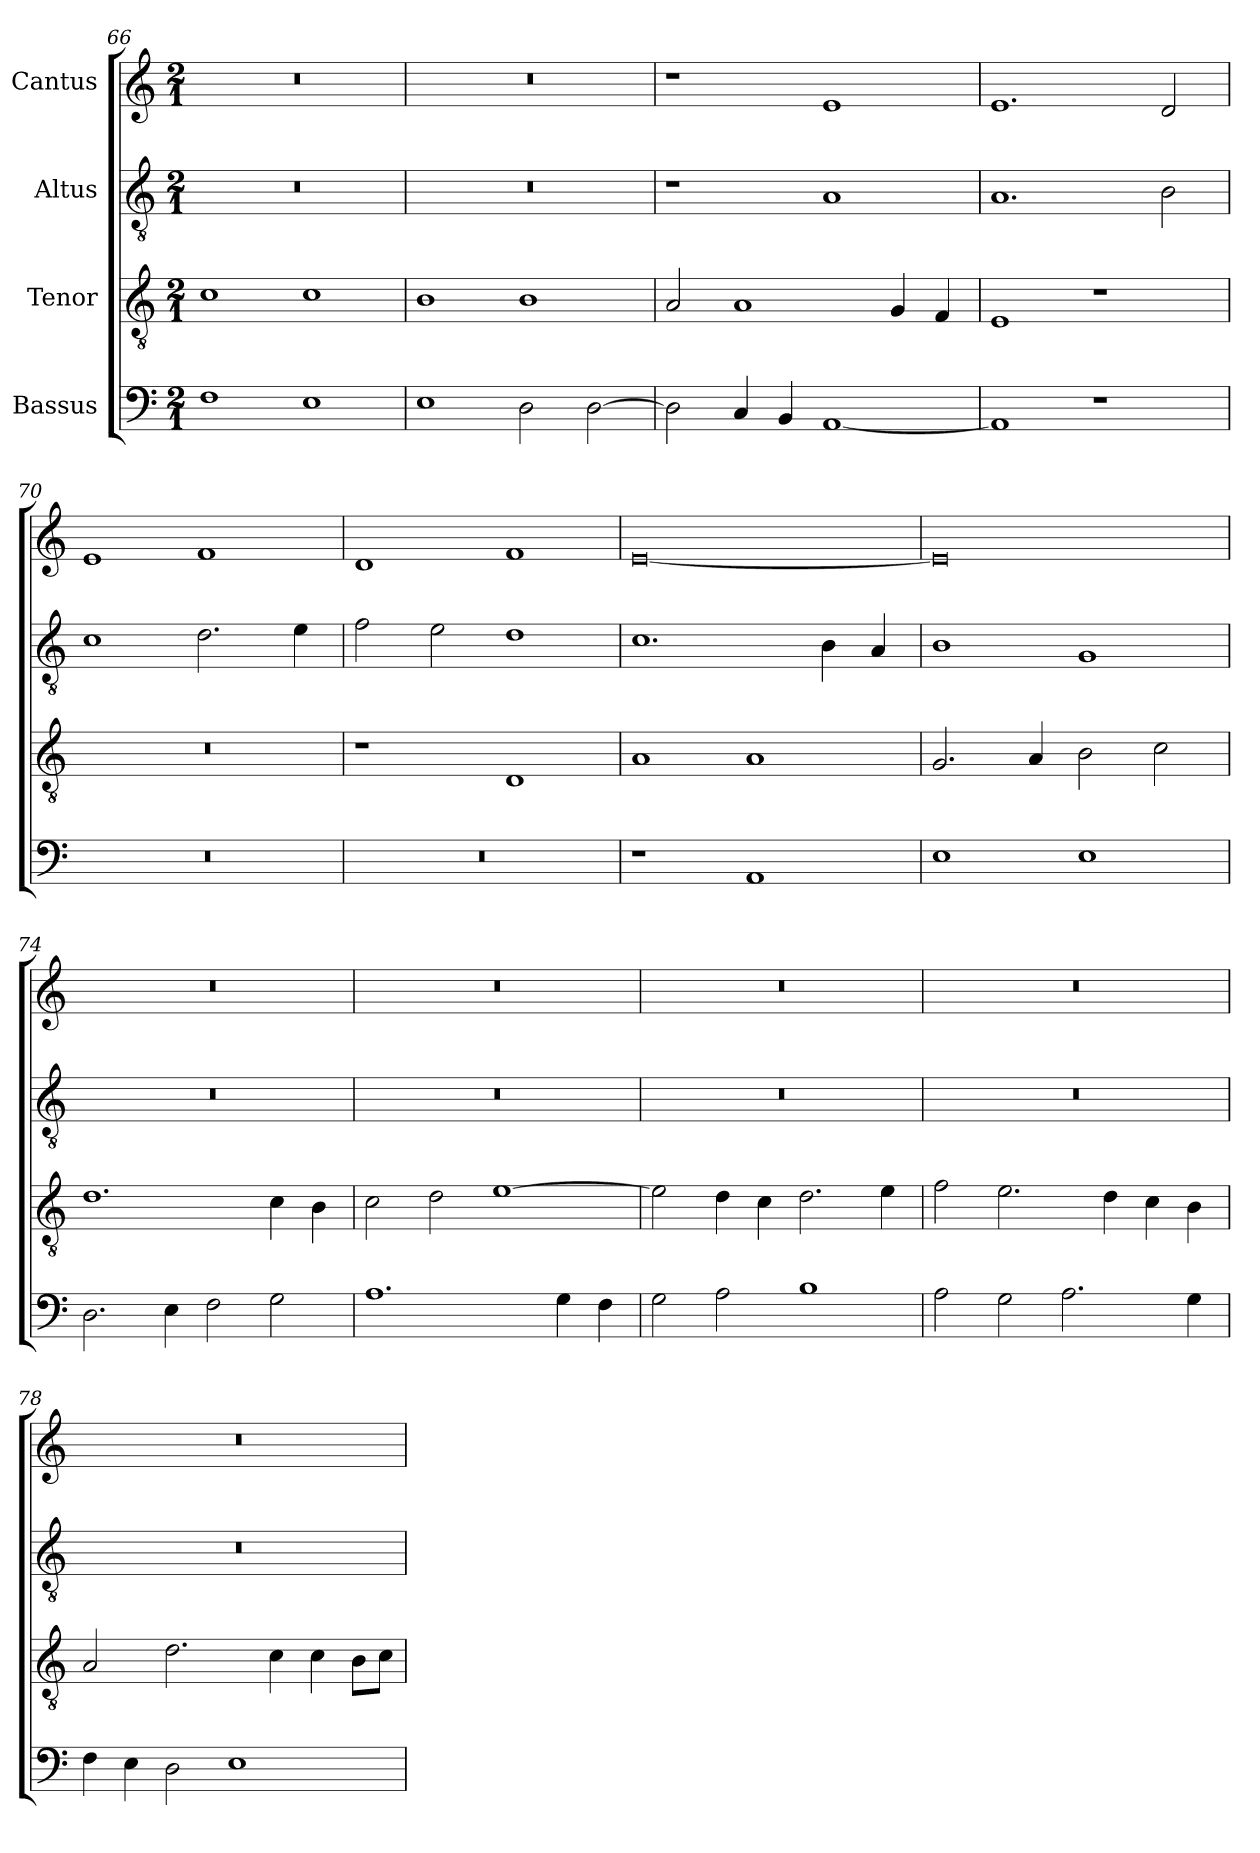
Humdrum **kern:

**kern	**kern	**kern	**kern
*part4	*part3	*part2	*part1
*staff4	*staff3	*staff2	*staff1
*I"Bassus	*I"Tenor	*I"Altus	*I"Cantus
*clefF4	*clefGv2	*clefGv2	*clefG2
*	*ITrd7c12	*ITrd7c12	*
*k[]	*k[]	*k[]	*k[]
*C:	*C:	*C:	*C:
*M2/1	*M2/1	*M2/1	*M2/1
=66	=66	=66	=66
!	!	!LO:N:vis=1	!LO:N:vis=1
1Fi	1Ci	0r	0r
1Ei	1Ci	.	.
=67	=67	=67	=67
!	!	!LO:N:vis=1	!LO:N:vis=1
1Ei	1BBi	0r	0r
2Di\	1BBi	.	.
[>2Di\	.	.	.
=68	=68	=68	=68
2Di\]	2AAi/	1r	1r
4Ci/	1AAi	.	.
4BBi/	.	.	.
[<1AAi	.	1AAi	1ei
.	4GGi/	.	.
.	4FFi/	.	.
=69	=69	=69	=69
1AAi]	1EEi	1.AAi	1.ei
1r	1r	.	.
.	.	2BBi\	2di/
=70	=70	=70	=70
!LO:N:vis=1	!LO:N:vis=1	!	!
0r	0r	1Ci	1ei
.	.	2.Di\	1fi
.	.	4Ei\	.
=71	=71	=71	=71
!LO:N:vis=1	!	!	!
0r	1r	2Fi\	1di
.	.	2Ei\	.
.	1DDi	1Di	1fi
!!LO:PB:g=z
=72	=72	=72	=72
1r	1AAi	1.Ci	[<0ei
1AAi	1AAi	.	.
.	.	4BBi\	.
.	.	4AAi/	.
=73	=73	=73	=73
1Ei	2.GGi/	1BBi	0ei]
.	4AAi/	.	.
1Ei	2BBi\	1GGi	.
.	2Ci\	.	.
=74	=74	=74	=74
!	!	!LO:N:vis=1	!LO:N:vis=1
2.Di\	1.Di	0r	0r
4Ei\	.	.	.
2Fi\	.	.	.
2Gi\	4Ci\	.	.
.	4BBi\	.	.
=75	=75	=75	=75
!	!	!LO:N:vis=1	!LO:N:vis=1
1.Ai	2Ci\	0r	0r
.	2Di\	.	.
.	[>1Ei	.	.
4Gi\	.	.	.
4Fi\	.	.	.
=76	=76	=76	=76
!	!	!LO:N:vis=1	!LO:N:vis=1
2Gi\	2Ei\]	0r	0r
2Ai\	4Di\	.	.
.	4Ci\	.	.
1Bi	2.Di\	.	.
.	4Ei\	.	.
=77	=77	=77	=77
!	!	!LO:N:vis=1	!LO:N:vis=1
2Ai\	2Fi\	0r	0r
2Gi\	2.Ei\	.	.
2.Ai\	.	.	.
.	4Di\	.	.
.	4Ci\	.	.
4Gi\	4BBi\	.	.
!!LO:LB:g=z
=78	=78	=78	=78
!	!	!LO:N:vis=1	!LO:N:vis=1
4Fi\	2AAi/	0r	0r
4Ei\	.	.	.
2Di\	2.Di\	.	.
1Ei	.	.	.
.	4Ci\	.	.
.	4Ci\	.	.
.	8BBi\L	.	.
.	8Ci\J	.	.
=	=	=	=
*-	*-	*-	*-
